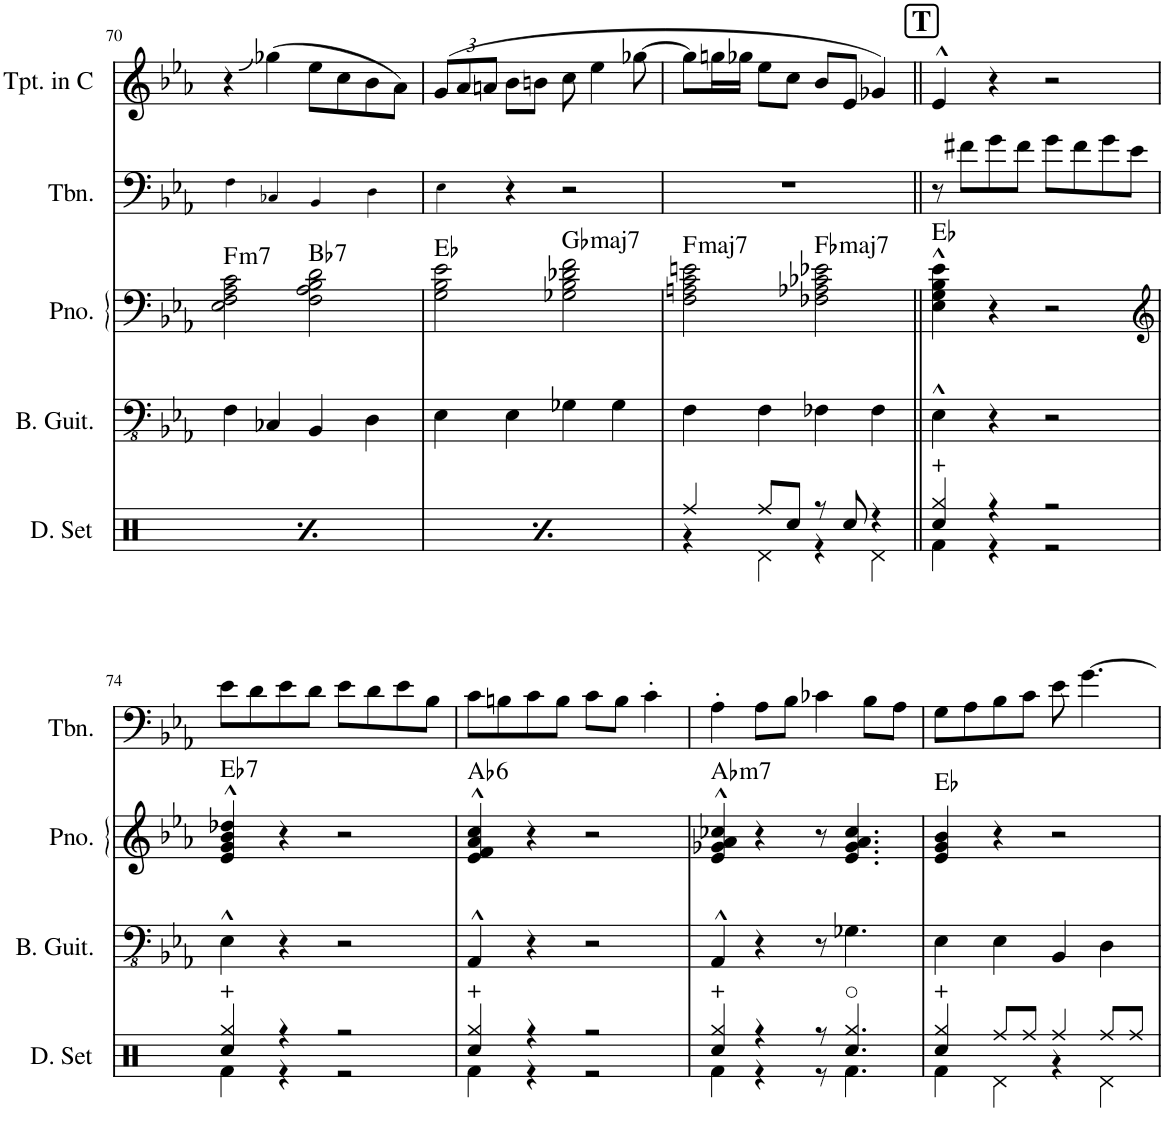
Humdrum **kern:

**kern	**kern	**kern	**harte	**kern	**kern	**kern	**kern
*part7	*part6	*part5	*part5	*part4	*part3	*part2	*part1
*staff7	*staff6	*staff5	*	*staff4	*staff3	*staff2	*staff1
*I"Bass Guitar	*I"Baritone Saxophone	*I"Piano	*	*I"Trombone	*I"Soprano Saxophone	*I"Trumpet in Bb	*I"Trumpet in C
*I'B. Guit.	*I'Bar. Sax.	*I'Pno.	*	*I'Tbn.	*I'S. Sax.	*I'Tpt. in Bb	*I'Tpt. in C
!!LO:PB:g=z
*clefFv4	*clefF4	*clefF4	*	*clefF4	*clefG2	*clefG2	*clefG2
*	*Trd12c21	*	*	*	*Trd1c2	*Trd1c2	*Trd1c2
*k[b-e-a-]	*k[b-e-a-]	*k[b-e-a-]	*	*k[b-e-a-]	*k[b-e-a-]	*k[b-e-a-]	*k[b-e-a-]
*M2/2	*M2/2	*M2/2	*	*M2/2	*M2/2	*M2/2	*M2/2
*met(c|)	*met(c|)	*met(c|)	*	*met(c|)	*met(c|)	*met(c|)	*met(c|)
=70	=70	=70	=70	=70	=70	=70	=70
!	!	!	!LO:H:kt=m7	!	!	!	!
4FF\	4F	2E-\ 2F\ 2A-\ 2c\	F:min7	4F\	4r	4r	4r
4CC-X/	4C-X	.	.	4C-X/	(4gg-X	(4gg-X	(4gg-X\
!	!	!	!LO:H:kt=7	!	!	!	!
4BBB-/	4BB-	2F\ 2A-\ 2B-\ 2d\	Bb:7	4BB-/	8ee-\L	8ee-\L	8ee-\L
.	.	.	.	.	8cc\	8cc\	8cc\
4DD\	4D	.	.	4D\	8b-\	8b-\	8b-\
.	.	.	.	.	8a-\J)	8a-\J)	8a-\J)
=71	=71	=71	=71	=71	=71	=71	=71
*	*	*	*	*	*Xbrackettup	*Xbrackettup	*Xbrackettup
!	!LO:TX:a:t=Play	!	!	!	!	!	!
4EE-\	4E-	2G\ 2B-\ 2e-\	Eb:maj	4E-\	(12g/L	(12g/L	(12g/L
.	.	.	.	.	12a-/	12a-/	12a-/
.	.	.	.	.	12an/	12an/	12an/J
4EE-\	4E-	.	.	4r	8b-/	8b-/	8b-\L
.	.	.	.	.	8bn/J	8bn/J	8bn\J
!	!	!	!LO:H:kt=maj7	!	!	!	!
4GG-X\	4G-X	2G-X\ 2B-\ 2d-X\ 2f\	Gb:maj7	2r	8cc	8cc	8cc\
.	.	.	.	.	4ee-	4ee-	4ee-\
4GG-\	4G-	.	.	.	.	.	.
.	.	.	.	.	[8gg-X	[8gg-X	[8gg-X\
=72	=72	=72	=72	=72	=72	=72	=72
!	!	!	!LO:H:kt=maj7	!	!	!	!
4FF\	4F	2F\ 2An\ 2c\ 2en\	F:maj7	1r	8gg-\L]	8gg-\L]	8gg-\L]
.	.	.	.	.	16ggn\L	16ggn\L	16ggn\L
.	.	.	.	.	16gg-X\J	16gg-X\J	16gg-X\JJ
4FF\	4F	.	.	.	8ee-\	8ee-\	8ee-\L
.	.	.	.	.	8cc\J	8cc\J	8cc\J
!	!	!	!LO:H:kt=maj7	!	!	!	!
4FF-X\	4F-X	2F-X\ 2A-X\ 2c-X\ 2e-X\	Fb:maj7	.	8b-/L	8b-/L	8b-/L
.	.	.	.	.	8e-/J	8e-/J	8e-/J
4FF-\	4F-	.	.	.	4g-X)	4g-X)	4g-X/)
!!LO:REH:place=s1:a:B:cj:fs=14:t=T
=73||	=73||	=73||	=73||	=73||	=73||	=73||	=73||
4EE-^^\	4E-^^	4E-\^^ 4G\^^ 4B-\^^ 4e-\^^	Eb:maj	8r	4e-^^	4e-^^	4e-^^/
.	.	.	.	8f#X\L	.	.	.
4r	4r	4r	.	8g\	4r	4r	4r
.	.	.	.	8f#\J	.	.	.
2r	2r	2r	.	8g\L	2r	2r	2r
.	.	.	.	8f#\	.	.	.
.	.	.	.	8g\	.	.	.
.	.	.	.	8e-\J	.	.	.
!!LO:LB:g=z
=74	=74	=74	=74	=74	=74	=74	=74
*	*	*clefG2	*	*	*	*	*
!	!	!	!LO:H:kt=7	!	!	!	!
4EE-^^\	4EE-^^	4e-/^^ 4g/^^ 4b-/^^ 4dd-X/^^	Eb:7	8e-\L	1r	1r	1r
.	.	.	.	8d\	.	.	.
4r	4r	4r	.	8e-\	.	.	.
.	.	.	.	8d\J	.	.	.
2r	2r	2r	.	8e-\L	.	.	.
.	.	.	.	8d\	.	.	.
.	.	.	.	8e-\	.	.	.
.	.	.	.	8B-\J	.	.	.
=75	=75	=75	=75	=75	=75	=75	=75
!	!	!	!LO:H:kt=6	!	!	!	!
4AAA-^^/	4AA-^^	4e-/^^ 4f/^^ 4a-/^^ 4cc/^^	Ab:maj6	8c\L	1r	1r	1r
.	.	.	.	8Bn\	.	.	.
4r	4r	4r	.	8c\	.	.	.
.	.	.	.	8B\J	.	.	.
2r	2r	2r	.	8c\L	.	.	.
.	.	.	.	8B\J	.	.	.
.	.	.	.	4c'\	.	.	.
=76	=76	=76	=76	=76	=76	=76	=76
!	!	!	!LO:H:kt=m7	!	!	!	!
4AAA-^^/	4AA-^^	4e-/^^ 4g-X/^^ 4a-/^^ 4cc-X/^^	Ab:min7	4A-'\	1r	1r	1r
4r	4r	4r	.	8A-\L	.	.	.
.	.	.	.	8B-\J	.	.	.
8r	8r	8r	.	4c-X\	.	.	.
4.GG-X\	4.G-X	4.e-/ 4.g-/ 4.a-/ 4.cc-/	.	.	.	.	.
.	.	.	.	8B-\L	.	.	.
.	.	.	.	8A-\J	.	.	.
=77	=77	=77	=77	=77	=77	=77	=77
4EE-\	4E-	4e-/ 4g/ 4b-/	Eb:maj	8G\L	1r	1r	1r
.	.	.	.	8A-\	.	.	.
4EE-\	4E-	4r	.	8B-\	.	.	.
.	.	.	.	8c\J	.	.	.
4BBB-/	4BB-	2r	.	8e-\	.	.	.
.	.	.	.	[4.g\	.	.	.
4DD\	4D	.	.	.	.	.	.
=	=	=	=	=	=	=	=
*-	*-	*-	*-	*-	*-	*-	*-
